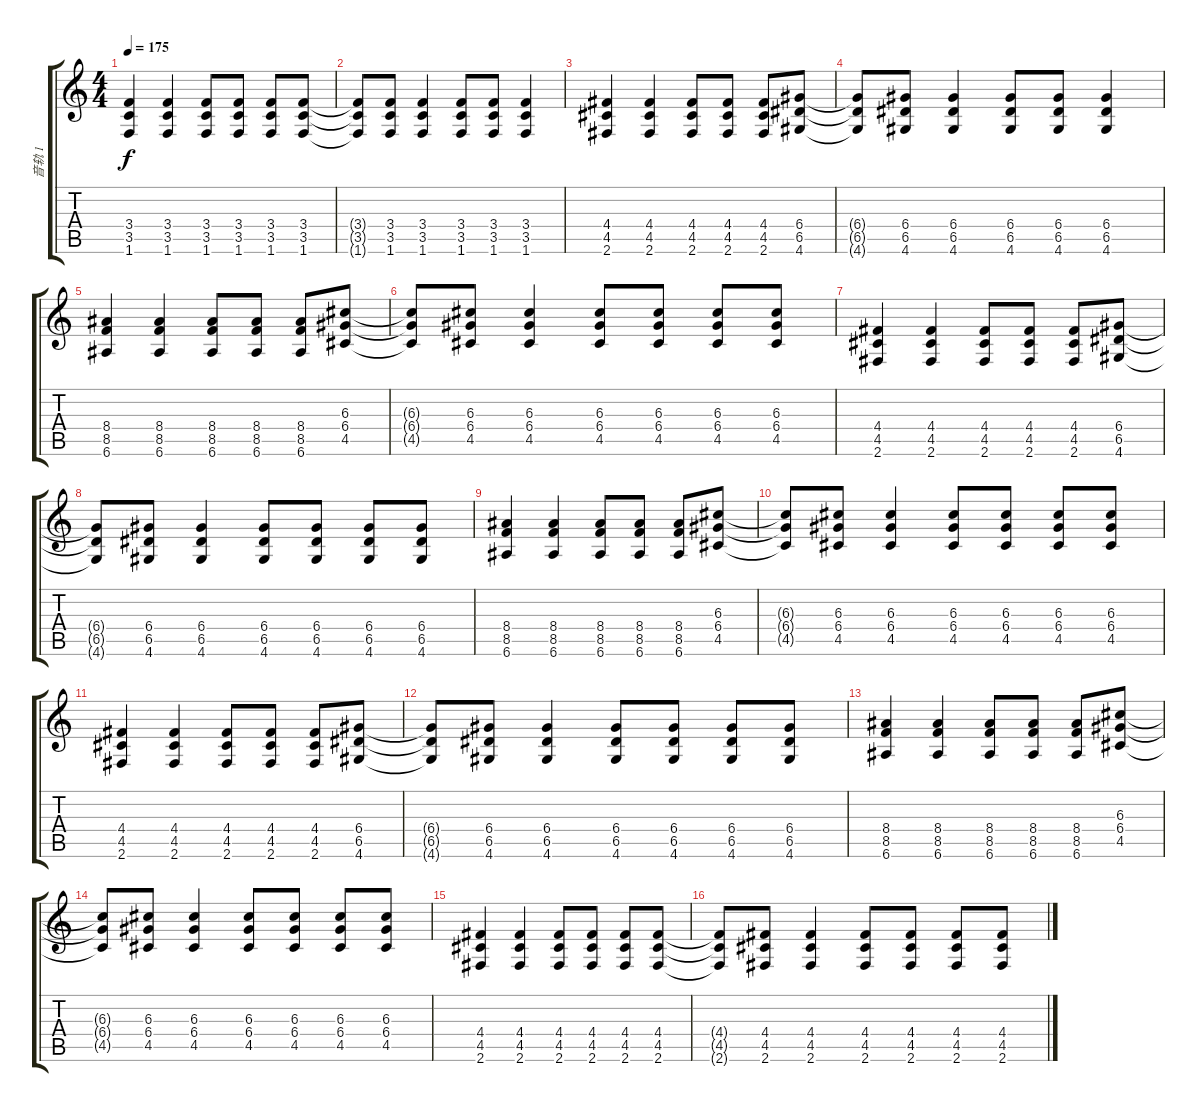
\track ("音轨 1" "音轨 1") {instrument distortionguitar}
\staff {score tabs}
\tuning (E4 B3 G3 D3 A2 E2) {hide}
\ts (4 4)
\tempo 175
\clef g2
\ks c
(3.4 3.5 1.6).4{dy f} (3.4 3.5 1.6).4 (3.4 3.5 1.6).8 (3.4 3.5 1.6).8 (3.4 3.5 1.6).8 (3.4 3.5 1.6).8 |
(3.4{t} 3.5{t} 1.6{t}).8 (3.4 3.5 1.6).8 (3.4 3.5 1.6).4 (3.4 3.5 1.6).8 (3.4 3.5 1.6).8 (3.4 3.5 1.6).4 |
(4.4 4.5 2.6).4 (4.4 4.5 2.6).4 (4.4 4.5 2.6).8 (4.4 4.5 2.6).8 (4.4 4.5 2.6).8 (6.4 6.5 4.6).8 |
(6.4{t} 6.5{t} 4.6{t}).8 (6.4 6.5 4.6).8 (6.4 6.5 4.6).4 (6.4 6.5 4.6).8 (6.4 6.5 4.6).8 (6.4 6.5 4.6).4 |
(8.4 8.5 6.6).4 (8.4 8.5 6.6).4 (8.4 8.5 6.6).8 (8.4 8.5 6.6).8 (8.4 8.5 6.6).8 (6.3 6.4 4.5).8 |
(6.3{t} 6.4{t} 4.5{t}).8 (6.3 6.4 4.5).8 (6.3 6.4 4.5).4 (6.3 6.4 4.5).8 (6.3 6.4 4.5).8 (6.3 6.4 4.5).8 (6.3 6.4 4.5).8 |
(4.4 4.5 2.6).4 (4.4 4.5 2.6).4 (4.4 4.5 2.6).8 (4.4 4.5 2.6).8 (4.4 4.5 2.6).8 (6.4 6.5 4.6).8 |
(6.4{t} 6.5{t} 4.6{t}).8 (6.4 6.5 4.6).8 (6.4 6.5 4.6).4 (6.4 6.5 4.6).8 (6.4 6.5 4.6).8 (6.4 6.5 4.6).8 (6.4 6.5 4.6).8 |
(8.4 8.5 6.6).4 (8.4 8.5 6.6).4 (8.4 8.5 6.6).8 (8.4 8.5 6.6).8 (8.4 8.5 6.6).8 (6.3 6.4 4.5).8 |
(6.3{t} 6.4{t} 4.5{t}).8 (6.3 6.4 4.5).8 (6.3 6.4 4.5).4 (6.3 6.4 4.5).8 (6.3 6.4 4.5).8 (6.3 6.4 4.5).8 (6.3 6.4 4.5).8 |
(4.4 4.5 2.6).4 (4.4 4.5 2.6).4 (4.4 4.5 2.6).8 (4.4 4.5 2.6).8 (4.4 4.5 2.6).8 (6.4 6.5 4.6).8 |
(6.4{t} 6.5{t} 4.6{t}).8 (6.4 6.5 4.6).8 (6.4 6.5 4.6).4 (6.4 6.5 4.6).8 (6.4 6.5 4.6).8 (6.4 6.5 4.6).8 (6.4 6.5 4.6).8 |
(8.4 8.5 6.6).4 (8.4 8.5 6.6).4 (8.4 8.5 6.6).8 (8.4 8.5 6.6).8 (8.4 8.5 6.6).8 (6.3 6.4 4.5).8 |
(6.3{t} 6.4{t} 4.5{t}).8 (6.3 6.4 4.5).8 (6.3 6.4 4.5).4 (6.3 6.4 4.5).8 (6.3 6.4 4.5).8 (6.3 6.4 4.5).8 (6.3 6.4 4.5).8 |
(4.4 4.5 2.6).4 (4.4 4.5 2.6).4 (4.4 4.5 2.6).8 (4.4 4.5 2.6).8 (4.4 4.5 2.6).8 (4.4 4.5 2.6).8 |
(4.4{t} 4.5{t} 2.6{t}).8 (4.4 4.5 2.6).8 (4.4 4.5 2.6).4 (4.4 4.5 2.6).8 (4.4 4.5 2.6).8 (4.4 4.5 2.6).8 (4.4 4.5 2.6).8
